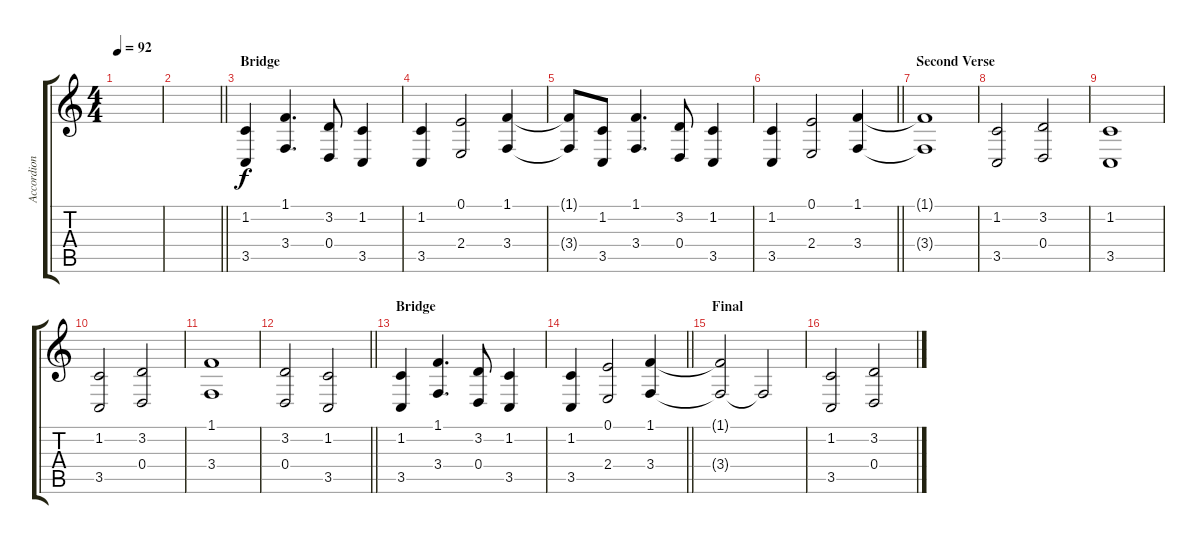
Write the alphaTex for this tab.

\track ("Accordion" "Accordion") {instrument accordion}
\staff {score tabs}
\tuning (E4 B3 G3 D3 A2 E2) {hide}
\ts (4 4)
\tempo 92
\clef g2
\ks c
|
\barLineRight lightlight
|
\section ("" "Bridge")
(1.2 3.5).4 (1.1 3.4).4{d} (3.2 0.4).8 (1.2 3.5).4 |
(1.2 3.5).4 (0.1 2.4).2 (1.1 3.4).4 |
(1.1{t} 3.4{t}).8 (1.2 3.5).8 (1.1 3.4).4{d} (3.2 0.4).8 (1.2 3.5).4 |
\barLineRight lightlight
(1.2 3.5).4 (0.1 2.4).2 (1.1 3.4).4 |
\section ("" "Second Verse")
(1.1{t} 3.4{t}).1 |
(1.2 3.5).2 (3.2 0.4).2 |
(1.2 3.5).1 |
(1.2 3.5).2 (3.2 0.4).2 |
(1.1 3.4).1 |
\barLineRight lightlight
(3.2 0.4).2 (1.2 3.5).2 |
\section ("" "Bridge")
(1.2 3.5).4 (1.1 3.4).4{d} (3.2 0.4).8 (1.2 3.5).4 |
\barLineRight lightlight
(1.2 3.5).4 (0.1 2.4).2 (1.1 3.4).4 |
\section ("" "Final")
(1.1{t} 3.4{t}).2 3.4{t}.2 |
(1.2 3.5).2 (3.2 0.4).2
